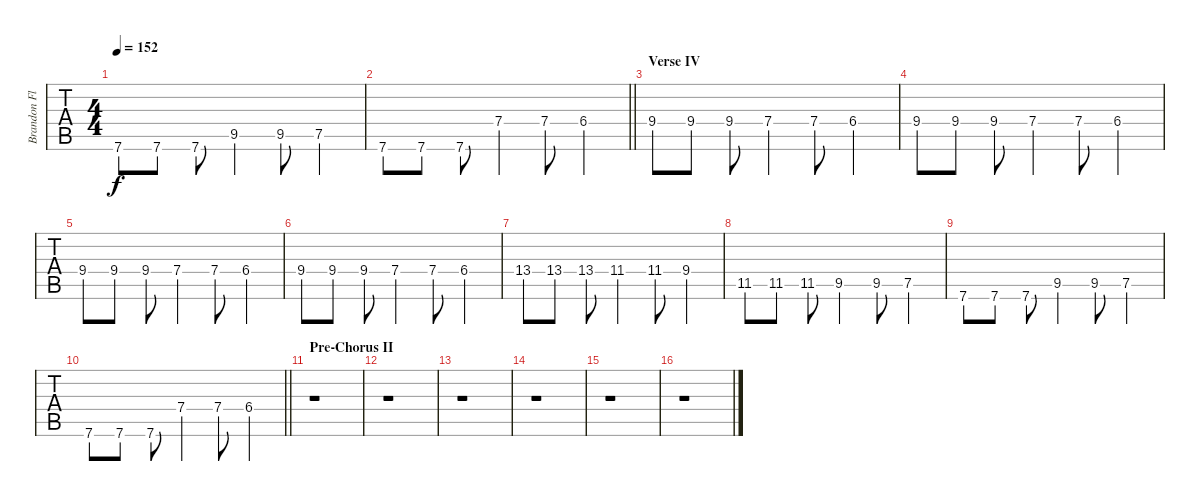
\track ("Brandon Flowers" "Brandon Fl") {instrument lead2sawtooth}
\staff {tabs}
\tuning (E4 B3 G3 D3 A2 E2) {hide}
\ts (4 4)
\tempo 152
\clef g2
\ks c
7.6{st}.8{dy f} 7.6{st}.8 7.6{st}.8 9.5{st}.4 9.5{st}.8 7.5{st}.4 |
\barLineRight lightlight
7.6{st}.8 7.6{st}.8 7.6{st}.8 7.4{st}.4 7.4{st}.8 6.4{st}.4 |
\section ("" "Verse IV")
9.4{st}.8 9.4{st}.8 9.4{st}.8 7.4{st}.4 7.4{st}.8 6.4{st}.4 |
9.4{st}.8 9.4{st}.8 9.4{st}.8 7.4{st}.4 7.4{st}.8 6.4{st}.4 |
9.4{st}.8 9.4{st}.8 9.4{st}.8 7.4{st}.4 7.4{st}.8 6.4{st}.4 |
9.4{st}.8 9.4{st}.8 9.4{st}.8 7.4{st}.4 7.4{st}.8 6.4{st}.4 |
13.4{st}.8 13.4{st}.8 13.4{st}.8 11.4{st}.4 11.4{st}.8 9.4{st}.4 |
11.5{st}.8 11.5{st}.8 11.5{st}.8 9.5{st}.4 9.5{st}.8 7.5{st}.4 |
7.6{st}.8 7.6{st}.8 7.6{st}.8 9.5{st}.4 9.5{st}.8 7.5{st}.4 |
\barLineRight lightlight
7.6{st}.8 7.6{st}.8 7.6{st}.8 7.4{st}.4 7.4{st}.8 6.4{st}.4 |
\section ("" "Pre-Chorus II")
r.1 |
r.1 |
r.1 |
r.1 |
r.1 |
r.1
